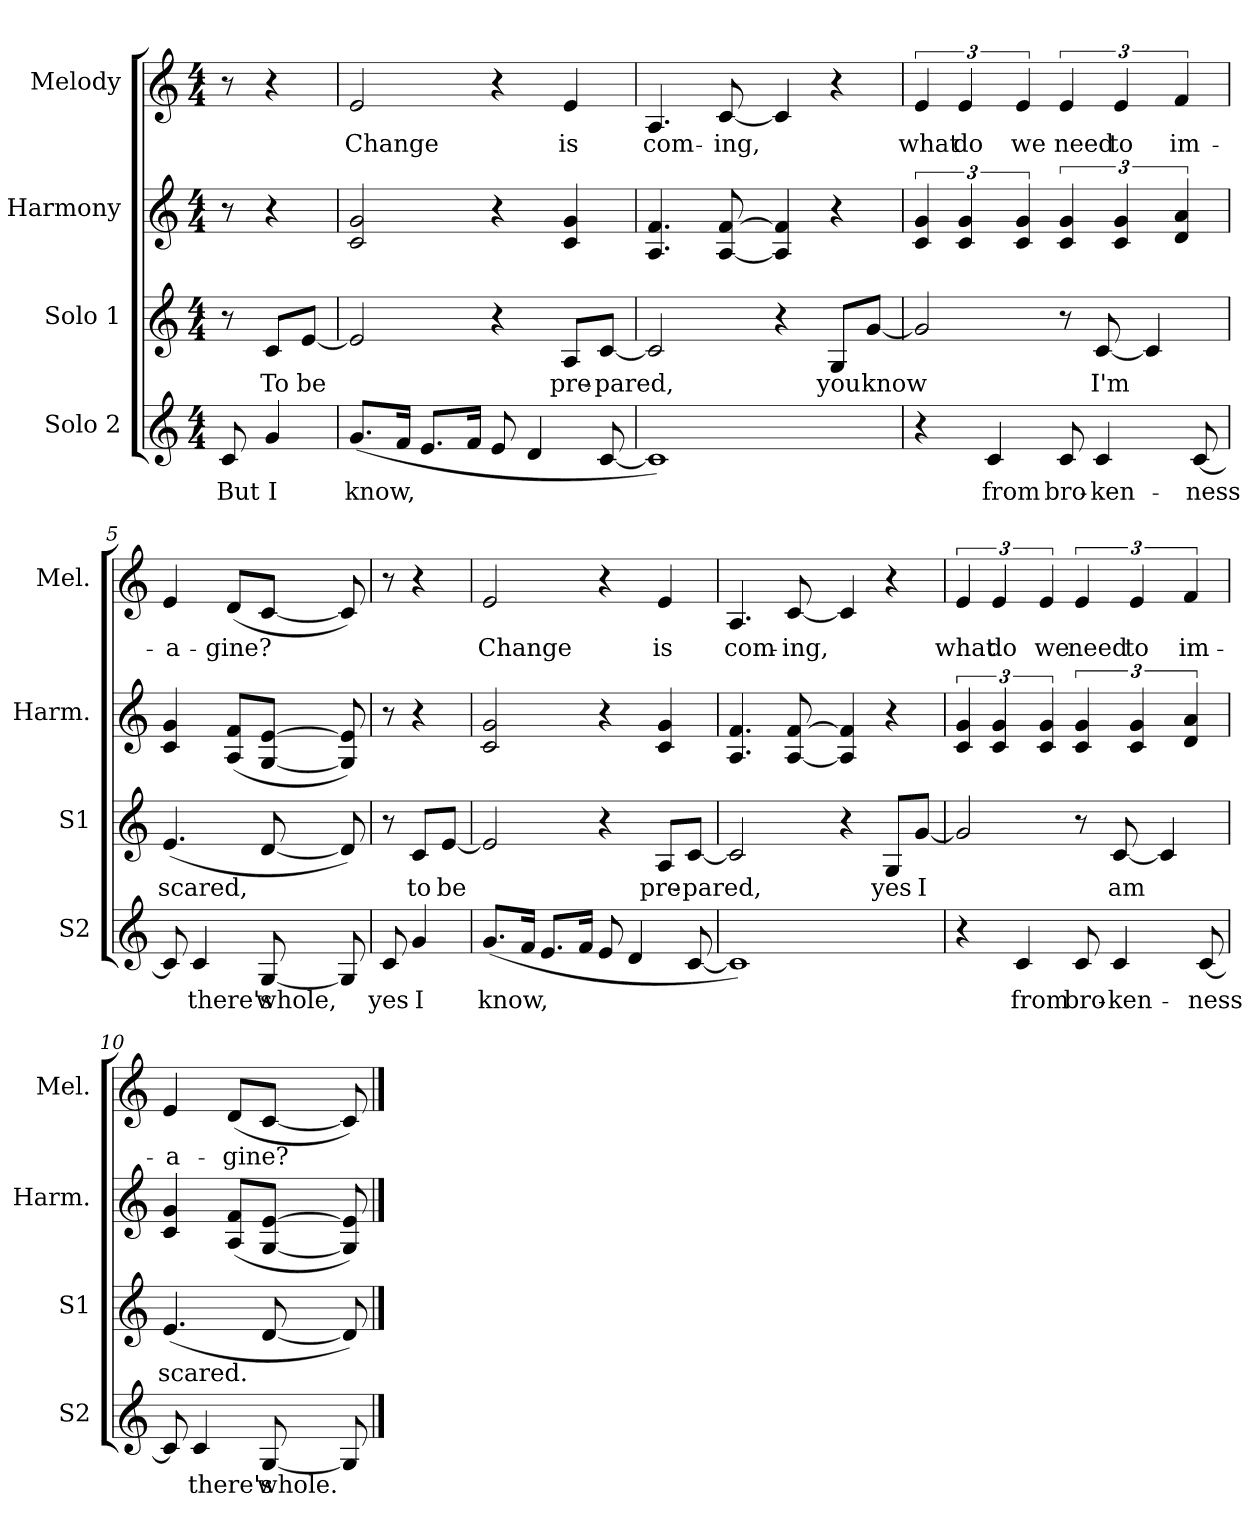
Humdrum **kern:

**kern	**text	**kern	**text	**kern	**kern	**text
*part4	*part4	*part3	*part3	*part2	*part1	*part1
*staff4	*staff4	*staff3	*staff3	*staff2	*staff1	*staff1
*I"Solo 2	*	*I"Solo 1	*	*I"Harmony	*I"Melody	*
*I'S2	*	*I'S1	*	*I'Harm.	*I'Mel.	*
*clefG2	*	*clefG2	*	*clefG2	*clefG2	*
*k[]	*	*k[]	*	*k[]	*k[]	*
*M4/4	*	*M4/4	*	*M4/4	*M4/4	*
*MM160	*	*MM160	*	*MM160	*MM160	*
=1	=1	=1	=1	=1	=1	=1
8c/	But	8r	.	8r	8r	.
4g/	I	8c/L	To	4r	4r	.
.	.	[8e/J	be	.	.	.
=2	=2	=2	=2	=2	=2	=2
(8.g/L	know,	2e/]	.	2c/ 2g/	2e/	Change
16f/Jk	.	.	.	.	.	.
8.e/L	.	.	.	.	.	.
16f/Jk	.	.	.	.	.	.
8e/	.	4r	.	4r	4r	.
4d/	.	.	.	.	.	.
.	.	8A/L	pre-	4c/ 4g/	4e/	is
[<8c/	.	[8c/J	-pared,	.	.	.
=3	=3	=3	=3	=3	=3	=3
1c])	.	2c/]	.	4.A/ 4.f/	4.A/	com-
.	.	.	.	[8A/ [8f/	[8c/	-ing,
.	.	4r	.	4A/] 4f/]	4c/]	.
.	.	8G/L	you	4r	4r	.
.	.	[8g/J	know	.	.	.
=4	=4	=4	=4	=4	=4	=4
4r	.	2g/]	.	6c/ 6g/	6e/	what
.	.	.	.	6c/ 6g/	6e/	do
4c/	from	.	.	.	.	.
.	.	.	.	6c/ 6g/	6e/	we
8c/	bro-	8r	.	6c/ 6g/	6e/	need
4c/	-ken-	[<8c/	I'm	.	.	.
.	.	.	.	6c/ 6g/	6e/	to
.	.	4c/]	.	.	.	.
.	.	.	.	6d/ 6a/	6f/	im-
[8c/	-ness	.	.	.	.	.
=5	=5	=5	=5	=5	=5	=5
8c/]	.	(4.e/	scared,	4c/ 4g/	4e/	-a-
4c/	there's	.	.	.	.	.
.	.	.	.	(8A/ 8f/L	(8d/L	-gine?
[8G/	whole,	[8d/	.	[8G/ [8e/J	[8c/J	.
8G/]	.	8d/])	.	8G/] 8e/])	8c/])	.
=6	=6	=6	=6	=6	=6	=6
8c/	yes	8r	.	8r	8r	.
4g/	I	8c/L	to	4r	4r	.
.	.	[8e/J	be	.	.	.
=7	=7	=7	=7	=7	=7	=7
(8.g/L	know,	2e/]	.	2c/ 2g/	2e/	Change
16f/Jk	.	.	.	.	.	.
8.e/L	.	.	.	.	.	.
16f/Jk	.	.	.	.	.	.
8e/	.	4r	.	4r	4r	.
4d/	.	.	.	.	.	.
.	.	8A/L	pre-	4c/ 4g/	4e/	is
[<8c/	.	[8c/J	-pared,	.	.	.
=8	=8	=8	=8	=8	=8	=8
1c])	.	2c/]	.	4.A/ 4.f/	4.A/	com-
.	.	.	.	[8A/ [8f/	[8c/	-ing,
.	.	4r	.	4A/] 4f/]	4c/]	.
.	.	8G/L	yes	4r	4r	.
.	.	[8g/J	I	.	.	.
=9	=9	=9	=9	=9	=9	=9
4r	.	2g/]	.	6c/ 6g/	6e/	what
.	.	.	.	6c/ 6g/	6e/	do
4c/	from	.	.	.	.	.
.	.	.	.	6c/ 6g/	6e/	we
8c/	bro-	8r	.	6c/ 6g/	6e/	need
4c/	-ken-	[<8c/	am	.	.	.
.	.	.	.	6c/ 6g/	6e/	to
.	.	4c/]	.	.	.	.
.	.	.	.	6d/ 6a/	6f/	im-
[8c/	-ness	.	.	.	.	.
=10	=10	=10	=10	=10	=10	=10
8c/]	.	(4.e/	scared.	4c/ 4g/	4e/	-a-
4c/	there's	.	.	.	.	.
.	.	.	.	(8A/ 8f/L	(8d/L	-gine?
[8G/	whole.	[8d/	.	[8G/ [8e/J	[8c/J	.
8G/]	.	8d/])	.	8G/] 8e/])	8c/])	.
==	==	==	==	==	==	==
*-	*-	*-	*-	*-	*-	*-
